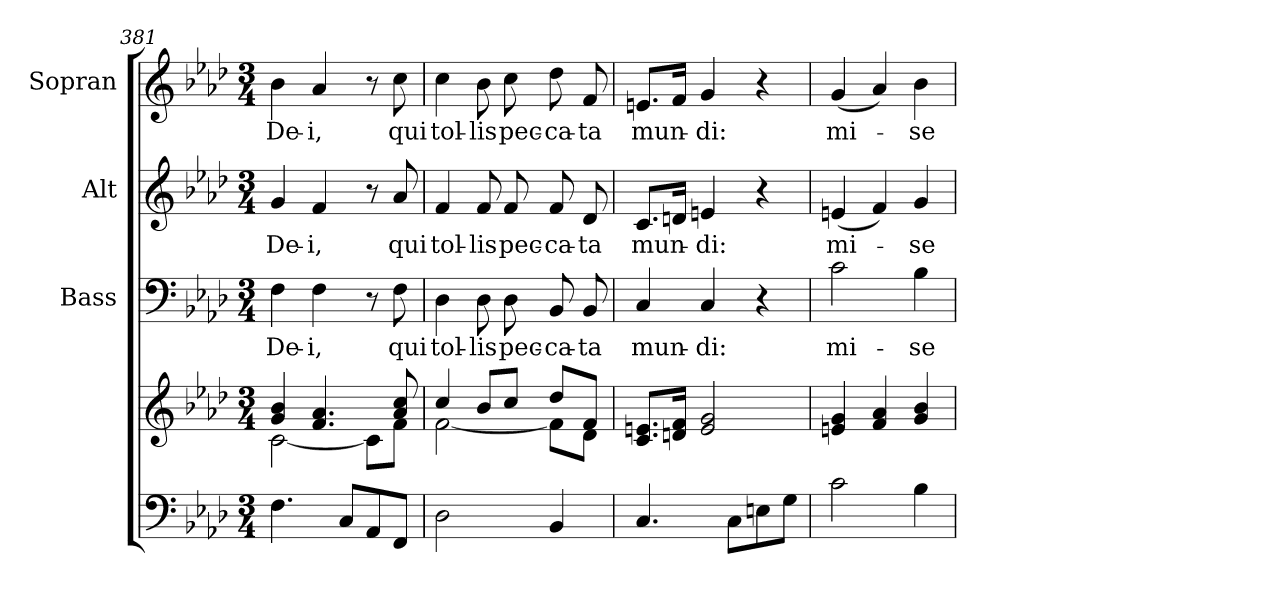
**kern	**kern	**kern	**text	**kern	**text	**kern	**text
*part4	*part4	*part3	*part3	*part2	*part2	*part1	*part1
*staff5	*staff4	*staff3	*staff3	*staff2	*staff2	*staff1	*staff1
*	*	*I"Bass	*	*I"Alt	*	*I"Sopran	*
*	*	*I'B.	*	*I'A.	*	*I'S.	*
*clefF4	*clefG2	*clefF4	*	*clefG2	*	*clefG2	*
*k[b-e-a-d-]	*k[b-e-a-d-]	*k[b-e-a-d-]	*	*k[b-e-a-d-]	*	*k[b-e-a-d-]	*
*A-:	*A-:	*A-:	*	*A-:	*	*A-:	*
*M3/4	*M3/4	*M3/4	*	*M3/4	*	*M3/4	*
=381	=381	=381	=381	=381	=381	=381	=381
*	*^	*	*	*	*	*	*
!	!	!	!	!LO:LY:b	!	!LO:LY:b	!	!LO:LY:b
4.F\	4g/ 4b-/	[<2c\	4F\	De-	4g/	De-	4b-\	De-
!	!	!	!	!LO:LY:b	!	!LO:LY:b	!	!LO:LY:b
.	4.f/ 4.a-/	.	4F\	-i,	4f/	-i,	4a-/	-i,
8C/L	.	.	.	.	.	.	.	.
8AA-/	.	8c\L]	8r	.	8r	.	8r	.
!	!	!	!	!LO:LY:b	!	!LO:LY:b	!	!LO:LY:b
8FF/J	8a-/ 8cc/	8f\J	8F\	qui	8a-/	qui	8cc\	qui
=382	=382	=382	=382	=382	=382	=382	=382	=382
!	!	!	!	!LO:LY:b	!	!LO:LY:b	!	!LO:LY:b
2D-\	4cc/	[<2f\	4D-\	tol-	4f/	tol-	4cc\	tol-
!	!	!	!	!LO:LY:b	!	!LO:LY:b	!	!LO:LY:b
.	8b-/L	.	8D-\	-lis	8f/	-lis	8b-\	-lis
!	!	!	!	!LO:LY:b	!	!LO:LY:b	!	!LO:LY:b
.	8cc/J	.	8D-\	pec-	8f/	pec-	8cc\	pec-
!	!	!	!	!LO:LY:b	!	!LO:LY:b	!	!LO:LY:b
4BB-/	8dd-/L	8f\L]	8BB-/	-ca-	8f/	-ca-	8dd-\	-ca-
!	!	!	!	!LO:LY:b	!	!LO:LY:b	!	!LO:LY:b
.	8f/J	8d-\J	8BB-/	-ta	8d-/	-ta	8f/	-ta
=383	=383	=383	=383	=383	=383	=383	=383	=383
!	!	!	!	!LO:LY:b	!	!LO:LY:b	!	!LO:LY:b
*	*v	*v	*	*	*	*	*	*
4.C/	8.c/ 8.en/L	4C/	mun-	8.c/L	mun-	8.en/L	mun-
.	16dn/ 16f/Jk	.	.	16dn/Jk	.	16f/Jk	.
!	!	!	!LO:LY:b	!	!LO:LY:b	!	!LO:LY:b
.	2e/ 2g/	4C/	-di:	4en/	-di:	4g/	-di:
8C\L	.	.	.	.	.	.	.
8En\	.	4r	.	4r	.	4r	.
8G\J	.	.	.	.	.	.	.
!!LO:PB:g=z
=384	=384	=384	=384	=384	=384	=384	=384
!	!	!	!LO:LY:b	!	!LO:LY:b	!	!LO:LY:b
2c\	4en/ 4g/	2c\	mi-	(<4en/	mi-	(<4g/	mi-
.	4f/ 4a-/	.	.	4f/)	.	4a-/)	.
!	!	!	!LO:LY:b	!	!LO:LY:b	!	!LO:LY:b
4B-\	4g/ 4b-/	4B-\	-se-	4g/	-se-	4b-\	-se-
=	=	=	=	=	=	=	=
*-	*-	*-	*-	*-	*-	*-	*-
